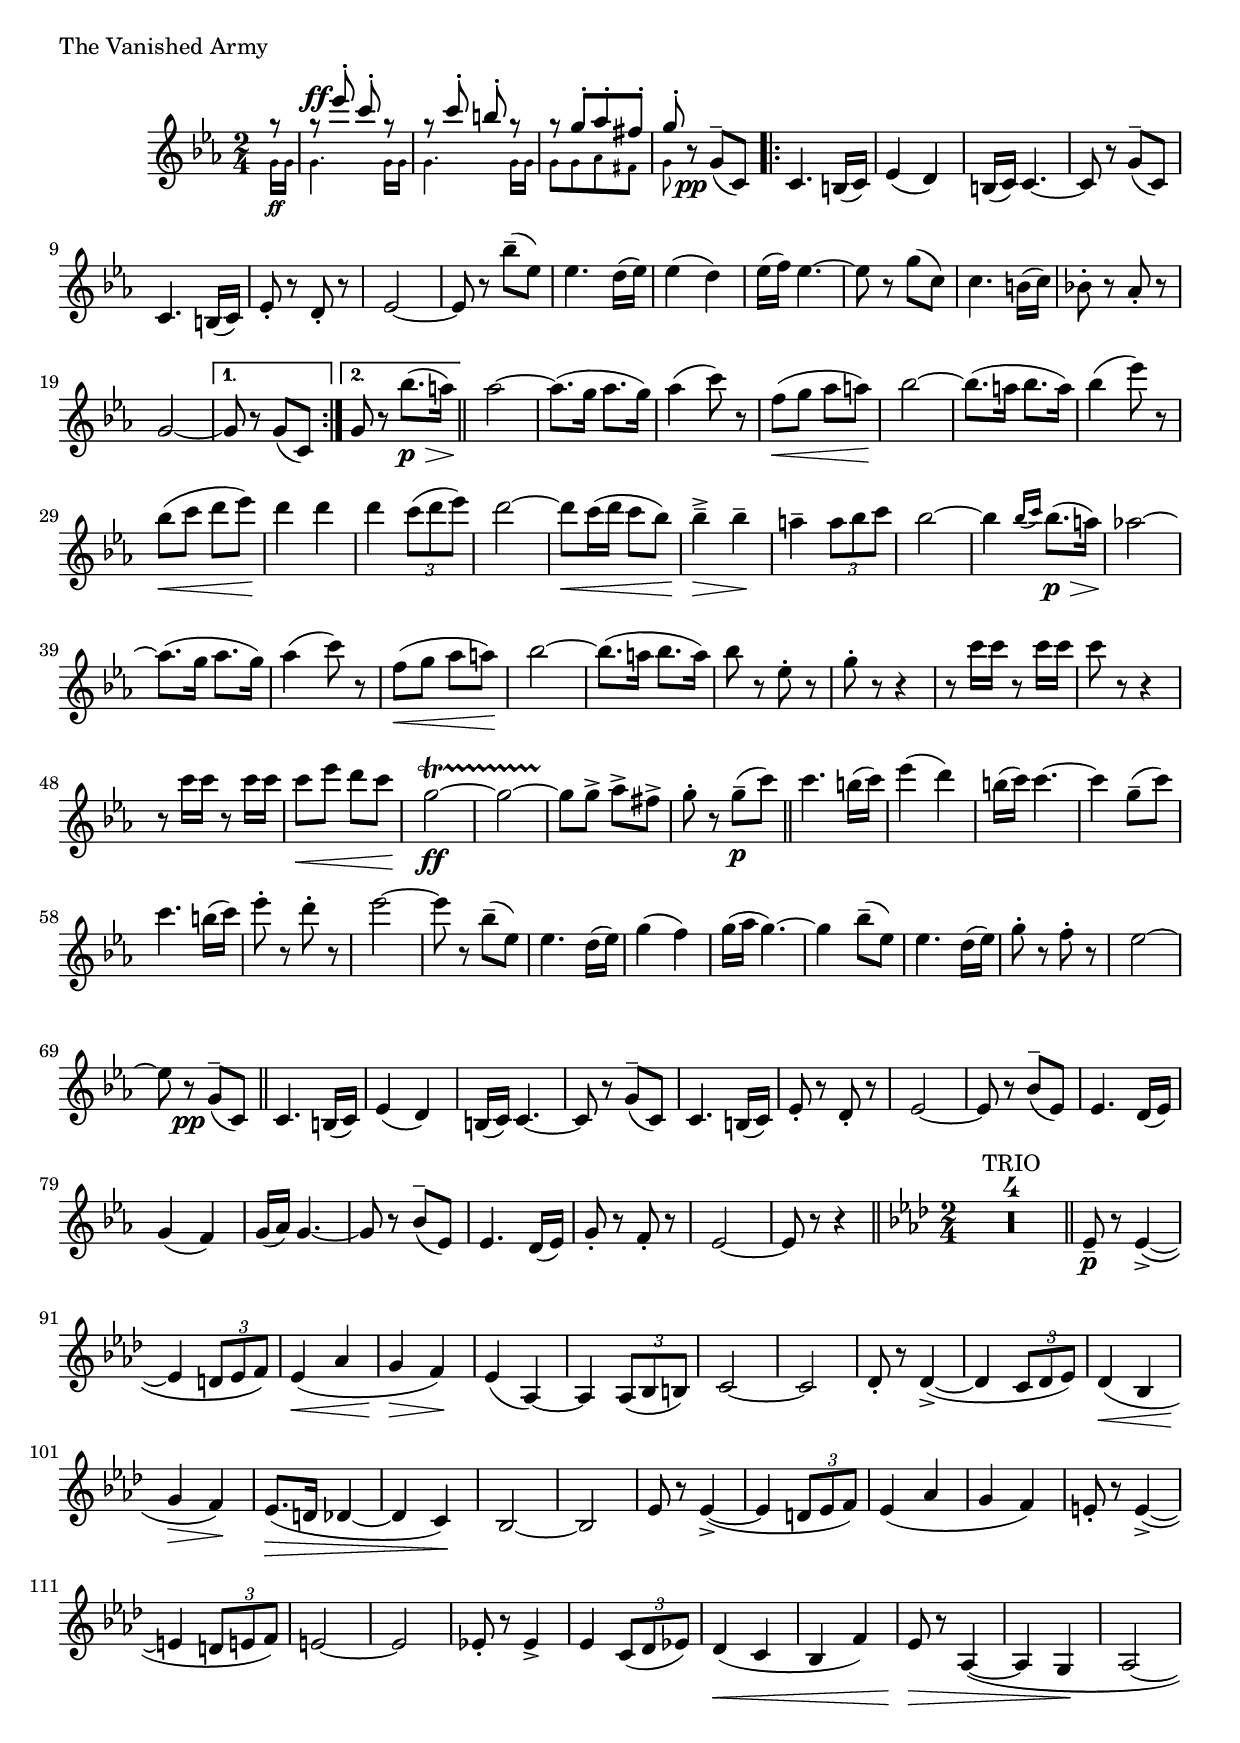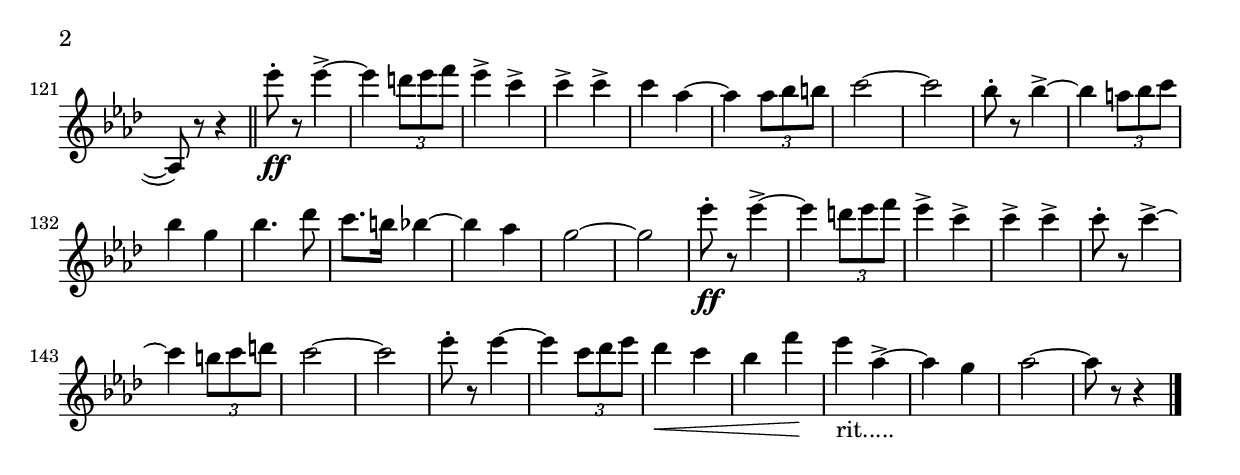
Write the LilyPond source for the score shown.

\version "2.18.0"
% When ready to include in collection:	1. Comment out top section with \Include file(s)
%					2. \midi section if present.
%Comment out from here
%{
\include "../../../Includes/Polis_format.ily"

%...to here
%}
  \score {

    % Svenska Polisens Marscher: 1. Title    
    \relative c'' { 
    	    \key ees \major \time 2/4 
    	    \compressFullBarRests
    	    \set Score.markFormatter = #format-mark-box-letters
    	    
    	    \partial 8
    	    << {\set fontSize = #-4  % make note heads smaller
    	    	\override Stem #'direction = #DOWN
    	    	g16\ff g |g4. g16 g |g4. g16 g |g8 [g aes fis] |g8
    	    	\revert Stem #'direction
	    \unset fontSize  % return to default size
           }
	\\
	   {\override Stem #'direction = #UP 
	    g'8\rest |g8\rest^\ff ees'^. c^. g8\rest |g8\rest c^. b^. g8\rest 
	    g8\rest g^. [aes^. fis^.] | g^.
	    \revert Stem #'direction
	   }>>
	   
	   r\pp g,^- (c,)
	   
	   \repeat volta 2 {
	   	   c4. b16 (c) |ees4 (d) |b16 (c) c4.~ |c8 r g'^- (c,) 
	   	   c4. b16 (c) |ees8-. r d-. r |ees2~ |ees8 r bes''8-- (ees,)
	   	   ees4. d16 (ees) |ees4 (d) |ees16 (f) ees4.~ |ees8 r g (c,)
	   	   c4. b16 (c) |bes!8-. r aes-. r |g2~ }
	   \alternative {
	   	   {g8 r g (c,) }
	   	   {g'8 r bes'8.\p\> (a16)\! \bar "||" }
	   }

	   aes2~ |aes8. (g16 aes 8. g16) |aes 4 (c8) r |f,\< (g aes a)\!
	   bes2~ |bes8. (a16 bes8. a16) |bes4 (ees8) r |bes8\< (c d ees)\!
	   d4 d |d \times 2/3 {c8 (d ees)} |d2~ |d8\< c16 (d c8 bes)
	   bes4--->\>  bes--\! |a-- \times 2/3 {a8 bes c} |bes2~ 
	   bes4 \grace {bes16 (c)} bes8.\p\> (a16)\! |aes!2~ 
	   aes8. (g16 aes 8. g16) |aes 4 (c8) r |f,\< (g aes a)\!
	   bes2~ |bes8. (a16 bes8. a16) |bes8 r ees,-. r |g-. r r4 
	   r8 c16 c r8 c16 c |c8 r r4 |r8 c16 c r8 c16 c |c8\< ees d c
	   g2~\ff\startTrillSpan |g~ |g8\stopTrillSpan g-> aes-> fis-> 
	   g-. r g--\p (c) \bar "||"
	   c4. b16 (c) |ees4 (d) |b16 (c) c4.~ |c4 g8-- (c) |c4. b16 (c) 
	   ees8-. r d-. r |ees2~ |ees8 r bes-- (ees,) |ees4. d16 (ees)
	   g4 (f) |g16 (aes g4.~) |g4 bes8-- (ees,) ees4. d16 (ees) |g8-. r f-. r
	   ees2~ |ees8 r\pp g,^- (c,) \bar "||"
	   c4. b16 (c) |ees4 (d) |b16 (c) c4.~ |c8 r g'^- (c,) 
	   c4. b16 (c) |ees8-. r d-. r |ees2~ |ees8 r bes'^- (ees,) 
	   ees4. d16 (ees) |g4 (f) |g16 (aes) g4.~ |g8 r bes^- (ees,) 
	   ees4. d16 (ees) |g8-. r f-. r |ees2~ |ees8 r r4 \bar "||"
	   
	   \key aes \major \time 2/4
	   R2*4^\markup {TRIO} |\bar "||" ees8--\p r ees4->~ \( 
	   ees  \times 2/3 {d8 ees f\)} |ees4\< (aes |g\> f)\! |ees (aes,~) 
	   aes \times 2/3 {aes8 (bes b)}| c2~ |c |des8-. r des4->~ ( 
	   des \times 2/3 {c8 des ees)} |des4\< (bes |g'\> f\!) 
	   ees8.\> (d16 des4~ |des c\!) |bes2~ |bes |ees8 r ees4->~ ( 
	   ees \times 2/3 {d8 ees f)} |ees4 (aes |g f) |e8-. r e4->~ ( 
	   e \times 2/3 {d8 e f)} |e2~ |e |ees!8-. r ees4->  
	   ees \times 2/3 {c8 (des ees!)} |des4\< (c |bes f') |ees8\> r aes,4~ (
	   aes g\! |aes2~ |aes8) r r4 \bar "||"
	   ees'''8-.\ff r ees4->~ |ees \times 2/3 {d8 ees f} |ees4-> c-> |c-> c->
	   c aes~ |aes \times 2/3 {aes8 bes b} |c2~ |c |bes8-. r bes4->~
	   bes \times 2/3 {a8 bes c} |bes4 g |bes4. des8 |c8. b16 bes4~ |bes aes
	   g2~ |g |ees'8-.\ff r ees4->~ |ees \times 2/3 {d8 ees f} |ees4-> c-> 
	   c-> c-> |c8-. r c4->~ |c \times 2/3 {b8 c d} |c2~ |c |ees8-. r ees4~ 
	   ees \times 2/3 {c8 des ees} |des4\< c |bes f'\!
	   ees_\markup {rit.....} aes,->~ |aes g |aes2~ |aes8 r r4 \bar "|."
	   
	   
    }%end relative
    
    \header {
    	    piece = "The Vanished Army"
    	    composer = "Kenneth J. Alford"
    	}
  }%end score
